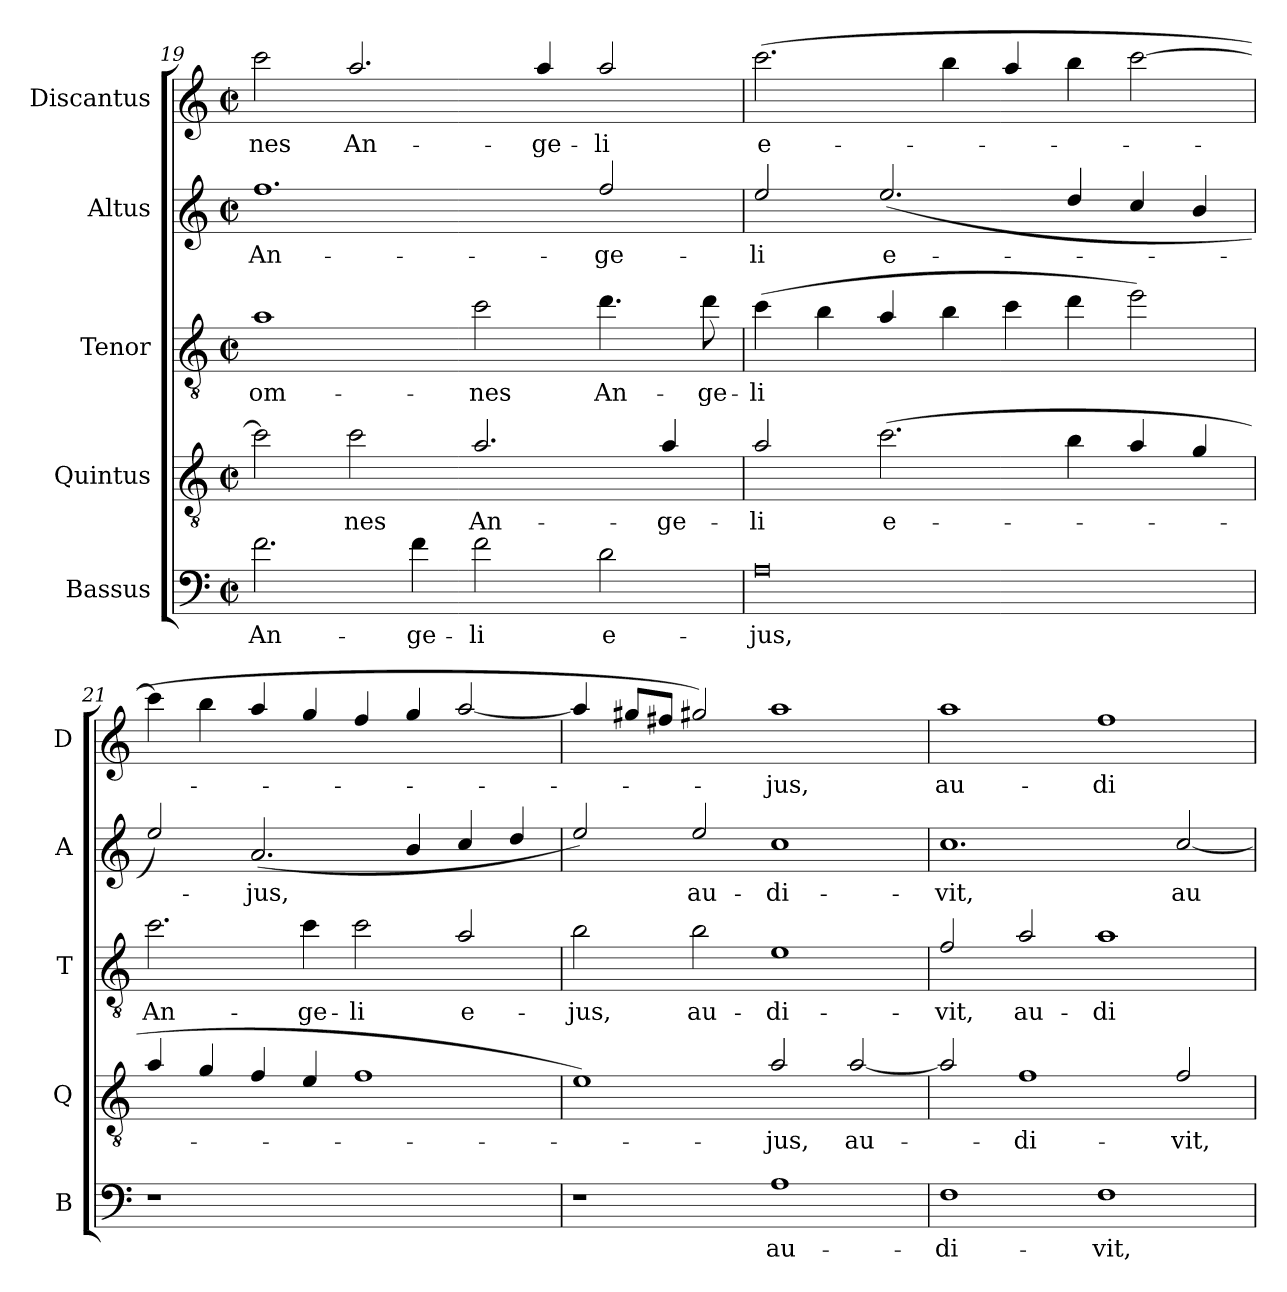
**kern	**text	**kern	**text	**kern	**text	**kern	**text	**kern	**text
*part5	*part5	*part4	*part4	*part3	*part3	*part2	*part2	*part1	*part1
*staff5	*staff5	*staff4	*staff4	*staff3	*staff3	*staff2	*staff2	*staff1	*staff1
*I"Bassus	*	*I"Quintus	*	*I"Tenor	*	*I"Altus	*	*I"Discantus	*
*I'B	*	*I'Q	*	*I'T	*	*I'A	*	*I'D	*
*clefF4	*	*clefGv2	*	*clefGv2	*	*clefG2	*	*clefG2	*
*ITrd7c12	*	*ITrd7c12	*	*ITrd7c12	*	*ITrd7c12	*	*ITrd7c12	*
*k[]	*	*k[]	*	*k[]	*	*k[]	*	*k[]	*
*C:	*	*C:	*	*C:	*	*C:	*	*C:	*
*M2/2	*	*M2/2	*	*M2/2	*	*M2/2	*	*M2/2	*
*met(c|)	*	*met(c|)	*	*met(c|)	*	*met(c|)	*	*met(c|)	*
=19	=19	=19	=19	=19	=19	=19	=19	=19	=19
!	!LO:LY:b	!	!	!	!LO:LY:b	!	!LO:LY:b	!	!LO:LY:b
2.F\	An-	2c\]	.	1A	om-	1.f	An-	2cc\	-nes
!	!	!	!LO:LY:b	!	!	!	!	!	!LO:LY:b
.	.	2c\	-nes	.	.	.	.	2.a/	An-
!	!LO:LY:b	!	!	!	!	!	!	!	!
4F\	-ge-	.	.	.	.	.	.	.	.
!	!LO:LY:b	!	!LO:LY:b	!	!LO:LY:b	!	!	!	!
2F\	-li	2.A/	An-	2c\	-nes	.	.	.	.
!	!	!	!	!	!	!	!	!	!LO:LY:b
.	.	.	.	.	.	.	.	4a/	-ge-
!	!LO:LY:b	!	!	!	!LO:LY:b	!	!LO:LY:b	!	!LO:LY:b
2D\	e-	.	.	4.d\	An-	2f/	-ge-	2a/	-li
!	!	!	!LO:LY:b	!	!	!	!	!	!
.	.	4A/	-ge-	.	.	.	.	.	.
!	!	!	!	!	!LO:LY:b	!	!	!	!
.	.	.	.	8d\	-ge-	.	.	.	.
=20	=20	=20	=20	=20	=20	=20	=20	=20	=20
!	!LO:LY:b	!	!LO:LY:b	!	!LO:LY:b	!	!LO:LY:b	!	!LO:LY:b
0AA	-jus,	2A/	-li	(>4c\	-li	2e/	-li	(>2.cc\	e-
.	.	.	.	4B\	.	.	.	.	.
!	!	!	!LO:LY:b	!	!	!	!LO:LY:b	!	!
.	.	(>2.c\	e-	4A/	.	(2.e/	e-	.	.
.	.	.	.	4B\	.	.	.	4b\	.
.	.	.	.	4c\	.	.	.	4a/	.
.	.	4B\	.	4d\	.	4d/	.	4b\	.
.	.	4A/	.	2e\)	.	4c/	.	[2cc\	.
.	.	4G/	.	.	.	4B/	.	.	.
=21	=21	=21	=21	=21	=21	=21	=21	=21	=21
!	!	!	!	!	!LO:LY:b	!	!	!	!
1r	.	4A/	.	2.c\	An-	2e/)	.	4cc\]	.
.	.	4G/	.	.	.	.	.	4b\	.
!	!	!	!	!	!	!	!LO:LY:b	!	!
.	.	4F/	.	.	.	(2.A/	-jus,	4a/	.
!	!	!	!	!	!LO:LY:b	!	!	!	!
.	.	4E/	.	4c\	-ge-	.	.	4g/	.
!	!	!	!	!	!LO:LY:b	!	!	!	!
1ryy	.	1F	.	2c\	-li	.	.	4f/	.
.	.	.	.	.	.	4B/	.	4g/	.
!	!	!	!	!	!LO:LY:b	!	!	!	!
.	.	.	.	2A/	e-	4c/	.	[2a/	.
.	.	.	.	.	.	4d/	.	.	.
=22	=22	=22	=22	=22	=22	=22	=22	=22	=22
!	!	!	!	!	!LO:LY:b	!	!	!	!
1r	.	1E)	.	2B\	-jus,	2e/)	.	4a/]	.
.	.	.	.	.	.	.	.	8g#X/L	.
.	.	.	.	.	.	.	.	8f#X/J	.
!	!	!	!	!	!LO:LY:b	!	!LO:LY:b	!	!
.	.	.	.	2B\	au-	2e/	au-	2g#X/)	.
!	!LO:LY:b	!	!LO:LY:b	!	!LO:LY:b	!	!LO:LY:b	!	!LO:LY:b
1AA	au-	2A/	-jus,	1E	-di-	1c	-di-	1a	-jus,
!	!	!	!LO:LY:b	!	!	!	!	!	!
.	.	[2A/	au-	.	.	.	.	.	.
!!LO:PB:g=z
=23	=23	=23	=23	=23	=23	=23	=23	=23	=23
!	!LO:LY:b	!	!	!	!LO:LY:b	!	!LO:LY:b	!	!LO:LY:b
1FF	-di-	2A/]	.	2F/	-vit,	1.c	-vit,	1a	au-
!	!	!	!LO:LY:b	!	!LO:LY:b	!	!	!	!
.	.	1F	-di-	2A/	au-	.	.	.	.
!	!LO:LY:b	!	!	!	!LO:LY:b	!	!	!	!LO:LY:b
1FF	-vit,	.	.	1A	-di-	.	.	1f	-di-
!	!	!	!LO:LY:b	!	!	!	!LO:LY:b	!	!
.	.	2F/	-vit,	.	.	[2c/	au-	.	.
=	=	=	=	=	=	=	=	=	=
*-	*-	*-	*-	*-	*-	*-	*-	*-	*-
